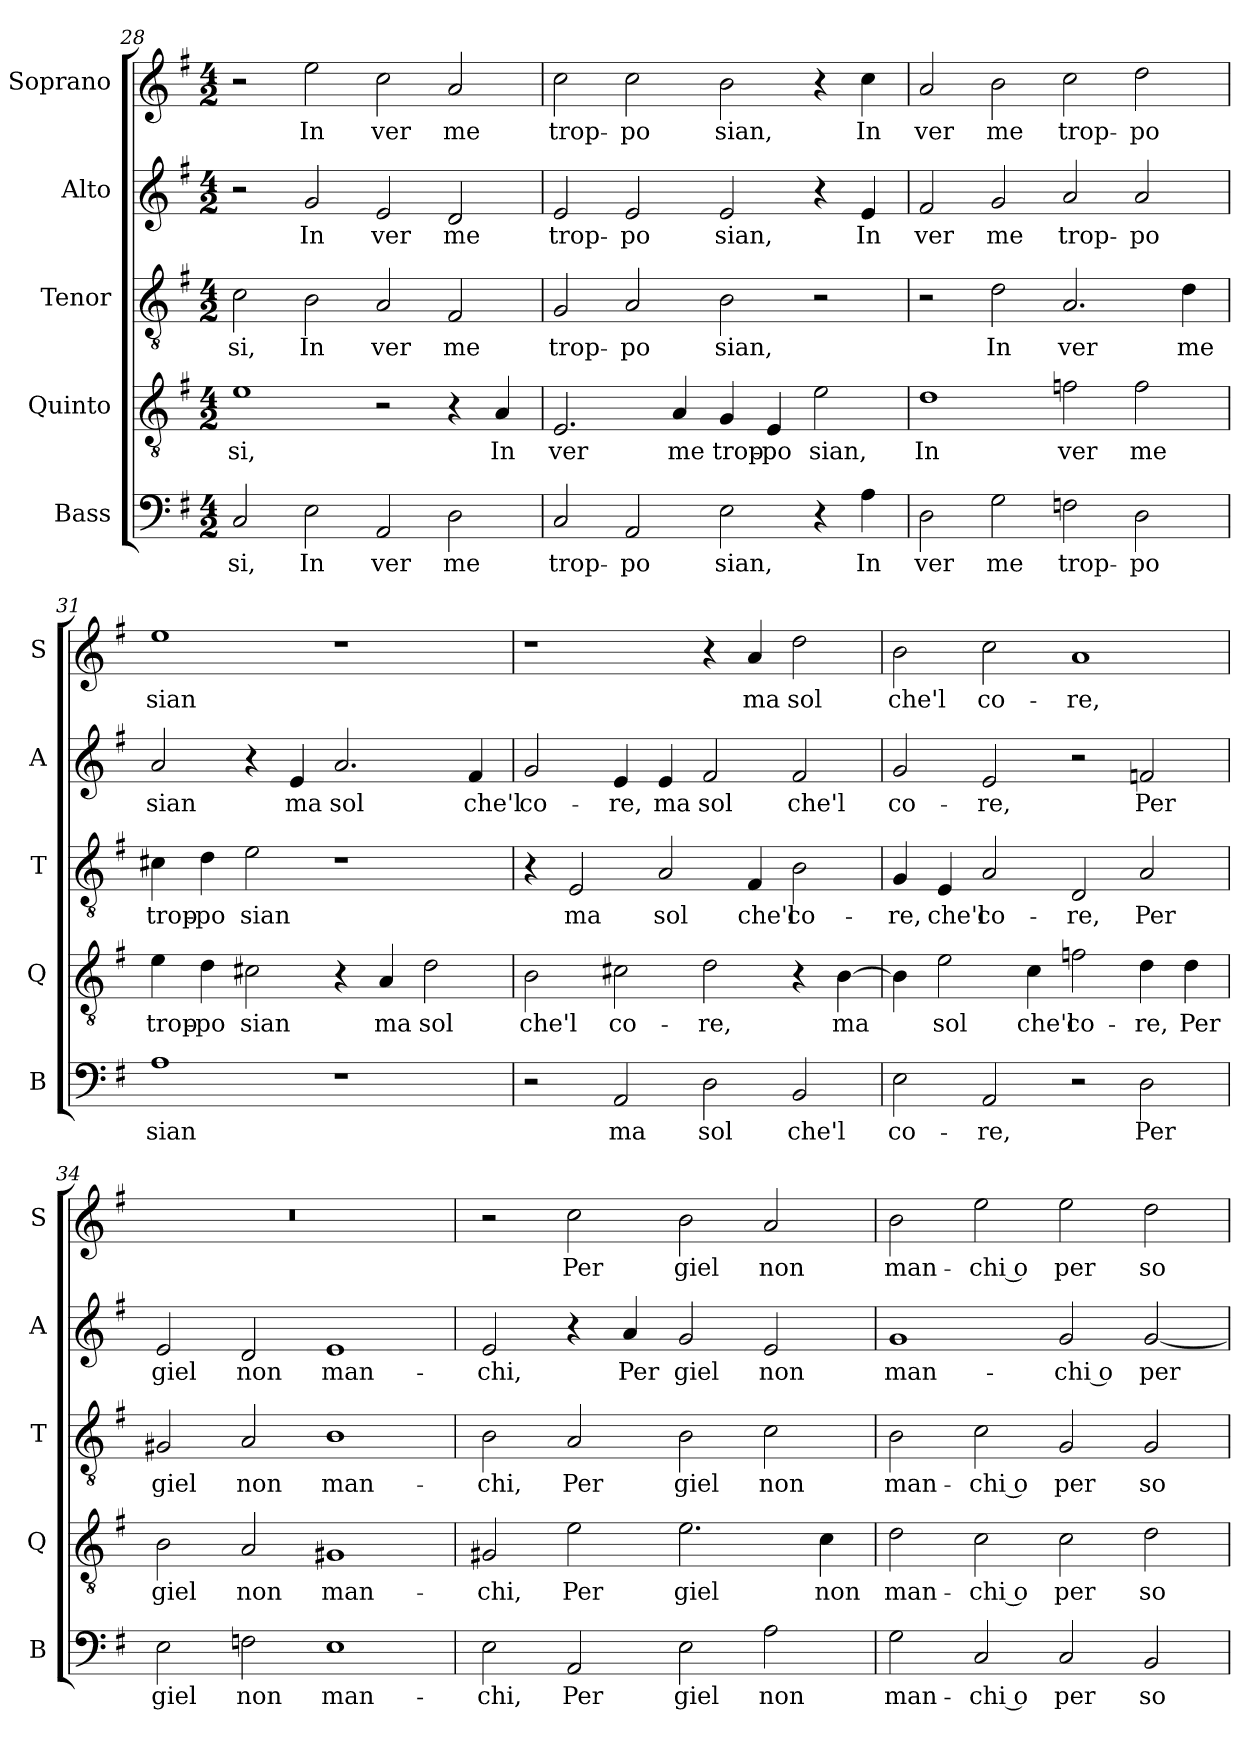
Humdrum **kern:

**kern	**text	**kern	**text	**kern	**text	**kern	**text	**kern	**text
*part5	*part5	*part4	*part4	*part3	*part3	*part2	*part2	*part1	*part1
*staff5	*staff5	*staff4	*staff4	*staff3	*staff3	*staff2	*staff2	*staff1	*staff1
*I"Bass	*	*I"Quinto	*	*I"Tenor	*	*I"Alto	*	*I"Soprano	*
*I'B	*	*I'Q	*	*I'T	*	*I'A	*	*I'S	*
!!LO:PB:g=z
*clefF4	*	*clefGv2	*	*clefGv2	*	*clefG2	*	*clefG2	*
*k[f#]	*	*k[f#]	*	*k[f#]	*	*k[f#]	*	*k[f#]	*
*G:	*	*G:	*	*G:	*	*G:	*	*G:	*
*M4/2	*	*M4/2	*	*M4/2	*	*M4/2	*	*M4/2	*
=28	=28	=28	=28	=28	=28	=28	=28	=28	=28
!	!LO:LY:b	!	!LO:LY:b	!	!LO:LY:b	!	!	!	!
2C/	-si,	1e	-si,	2c\	-si,	2r	.	2r	.
!	!LO:LY:b	!	!	!	!LO:LY:b	!	!LO:LY:b	!	!LO:LY:b
2E\	In	.	.	2B\	In	2g/	In	2ee\	In
!	!LO:LY:b	!	!	!	!LO:LY:b	!	!LO:LY:b	!	!LO:LY:b
2AA/	ver	2r	.	2A/	ver	2e/	ver	2cc\	ver
!	!LO:LY:b	!	!	!	!LO:LY:b	!	!LO:LY:b	!	!LO:LY:b
2D\	me	4r	.	2F#/	me	2d/	me	2a/	me
!	!	!	!LO:LY:b	!	!	!	!	!	!
.	.	4A/	In	.	.	.	.	.	.
=29	=29	=29	=29	=29	=29	=29	=29	=29	=29
!	!LO:LY:b	!	!LO:LY:b	!	!LO:LY:b	!	!LO:LY:b	!	!LO:LY:b
2C/	trop-	2.E/	ver	2G/	trop-	2e/	trop-	2cc\	trop-
!	!LO:LY:b	!	!	!	!LO:LY:b	!	!LO:LY:b	!	!LO:LY:b
2AA/	-po	.	.	2A/	-po	2e/	-po	2cc\	-po
!	!	!	!LO:LY:b	!	!	!	!	!	!
.	.	4A/	me	.	.	.	.	.	.
!	!LO:LY:b	!	!LO:LY:b	!	!LO:LY:b	!	!LO:LY:b	!	!LO:LY:b
2E\	sian,	4G/	trop-	2B\	sian,	2e/	sian,	2b\	sian,
!	!	!	!LO:LY:b	!	!	!	!	!	!
.	.	4E/	-po	.	.	.	.	.	.
!	!	!	!LO:LY:b	!	!	!	!	!	!
4r	.	2e\	sian,	2r	.	4r	.	4r	.
!	!LO:LY:b	!	!	!	!	!	!LO:LY:b	!	!LO:LY:b
4A\	In	.	.	.	.	4e/	In	4cc\	In
=30	=30	=30	=30	=30	=30	=30	=30	=30	=30
!	!LO:LY:b	!	!LO:LY:b	!	!	!	!LO:LY:b	!	!LO:LY:b
2D\	ver	1d	In	2r	.	2f#/	ver	2a/	ver
!	!LO:LY:b	!	!	!	!LO:LY:b	!	!LO:LY:b	!	!LO:LY:b
2G\	me	.	.	2d\	In	2g/	me	2b\	me
!	!LO:LY:b	!	!LO:LY:b	!	!LO:LY:b	!	!LO:LY:b	!	!LO:LY:b
2Fn\	trop-	2fn\	ver	2.A/	ver	2a/	trop-	2cc\	trop-
!	!LO:LY:b	!	!LO:LY:b	!	!	!	!LO:LY:b	!	!LO:LY:b
2D\	-po	2f\	me	.	.	2a/	-po	2dd\	-po
!	!	!	!	!	!LO:LY:b	!	!	!	!
.	.	.	.	4d\	me	.	.	.	.
=31	=31	=31	=31	=31	=31	=31	=31	=31	=31
!	!LO:LY:b	!	!LO:LY:b	!	!LO:LY:b	!	!LO:LY:b	!	!LO:LY:b
1A	sian	4e\	trop-	4c#X\	trop-	2a/	sian	1ee	sian
!	!	!	!LO:LY:b	!	!LO:LY:b	!	!	!	!
.	.	4d\	-po	4d\	-po	.	.	.	.
!	!	!	!LO:LY:b	!	!LO:LY:b	!	!	!	!
.	.	2c#X\	sian	2e\	sian	4r	.	.	.
!	!	!	!	!	!	!	!LO:LY:b	!	!
.	.	.	.	.	.	4e/	ma	.	.
!	!	!	!	!	!	!	!LO:LY:b	!	!
1r	.	4r	.	1r	.	2.a/	sol	1r	.
!	!	!	!LO:LY:b	!	!	!	!	!	!
.	.	4A/	ma	.	.	.	.	.	.
!	!	!	!LO:LY:b	!	!	!	!	!	!
.	.	2d\	sol	.	.	.	.	.	.
!	!	!	!	!	!	!	!LO:LY:b	!	!
.	.	.	.	.	.	4f#/	che'l	.	.
!!LO:LB:g=z
=32	=32	=32	=32	=32	=32	=32	=32	=32	=32
!	!	!	!LO:LY:b	!	!	!	!LO:LY:b	!	!
2r	.	2B\	che'l	4r	.	2g/	co-	1r	.
!	!	!	!	!	!LO:LY:b	!	!	!	!
.	.	.	.	2E/	ma	.	.	.	.
!	!LO:LY:b	!	!LO:LY:b	!	!	!	!LO:LY:b	!	!
2AA/	ma	2c#X\	co-	.	.	4e/	-re,	.	.
!	!	!	!	!	!LO:LY:b	!	!LO:LY:b	!	!
.	.	.	.	2A/	sol	4e/	ma	.	.
!	!LO:LY:b	!	!LO:LY:b	!	!	!	!LO:LY:b	!	!
2D\	sol	2d\	-re,	.	.	2f#/	sol	4r	.
!	!	!	!	!	!LO:LY:b	!	!	!	!LO:LY:b
.	.	.	.	4F#/	che'l	.	.	4a/	ma
!	!LO:LY:b	!	!	!	!LO:LY:b	!	!LO:LY:b	!	!LO:LY:b
2BB/	che'l	4r	.	2B\	co-	2f#/	che'l	2dd\	sol
!	!	!	!LO:LY:b	!	!	!	!	!	!
.	.	[4B\	ma	.	.	.	.	.	.
=33	=33	=33	=33	=33	=33	=33	=33	=33	=33
!	!LO:LY:b	!	!	!	!LO:LY:b	!	!LO:LY:b	!	!LO:LY:b
2E\	co-	4B\]	.	4G/	-re,	2g/	co-	2b\	che'l
!	!	!	!LO:LY:b	!	!LO:LY:b	!	!	!	!
.	.	2e\	sol	4E/	che'l	.	.	.	.
!	!LO:LY:b	!	!	!	!LO:LY:b	!	!LO:LY:b	!	!LO:LY:b
2AA/	-re,	.	.	2A/	co-	2e/	-re,	2cc\	co-
!	!	!	!LO:LY:b	!	!	!	!	!	!
.	.	4c\	che'l	.	.	.	.	.	.
!	!	!	!LO:LY:b	!	!LO:LY:b	!	!	!	!LO:LY:b
2r	.	2fn\	co-	2D/	-re,	2r	.	1a	-re,
!	!LO:LY:b	!	!LO:LY:b	!	!LO:LY:b	!	!LO:LY:b	!	!
2D\	Per	4d\	-re,	2A/	Per	2fn/	Per	.	.
!	!	!	!LO:LY:b	!	!	!	!	!	!
.	.	4d\	Per	.	.	.	.	.	.
=34	=34	=34	=34	=34	=34	=34	=34	=34	=34
!	!LO:LY:b	!	!LO:LY:b	!	!LO:LY:b	!	!LO:LY:b	!	!
2E\	giel	2B\	giel	2G#X/	giel	2e/	giel	0r	.
!	!LO:LY:b	!	!LO:LY:b	!	!LO:LY:b	!	!LO:LY:b	!	!
2Fn\	non	2A/	non	2A/	non	2d/	non	.	.
!	!LO:LY:b	!	!LO:LY:b	!	!LO:LY:b	!	!LO:LY:b	!	!
1E	man-	1G#X	man-	1B	man-	1e	man-	.	.
!!LO:LB:g=z
=35	=35	=35	=35	=35	=35	=35	=35	=35	=35
!	!LO:LY:b	!	!LO:LY:b	!	!LO:LY:b	!	!LO:LY:b	!	!
2E\	-chi,	2G#X/	-chi,	2B\	-chi,	2e/	-chi,	2r	.
!	!LO:LY:b	!	!LO:LY:b	!	!LO:LY:b	!	!	!	!LO:LY:b
2AA/	Per	2e\	Per	2A/	Per	4r	.	2cc\	Per
!	!	!	!	!	!	!	!LO:LY:b	!	!
.	.	.	.	.	.	4a/	Per	.	.
!	!LO:LY:b	!	!LO:LY:b	!	!LO:LY:b	!	!LO:LY:b	!	!LO:LY:b
2E\	giel	2.e\	giel	2B\	giel	2g/	giel	2b\	giel
!	!LO:LY:b	!	!	!	!LO:LY:b	!	!LO:LY:b	!	!LO:LY:b
2A\	non	.	.	2c\	non	2e/	non	2a/	non
!	!	!	!LO:LY:b	!	!	!	!	!	!
.	.	4c\	non	.	.	.	.	.	.
=36	=36	=36	=36	=36	=36	=36	=36	=36	=36
!	!LO:LY:b	!	!LO:LY:b	!	!LO:LY:b	!	!LO:LY:b	!	!LO:LY:b
2G\	man-	2d\	man-	2B\	man-	1g	man-	2b\	man-
!	!LO:LY:b	!	!LO:LY:b	!	!LO:LY:b	!	!	!	!LO:LY:b
2C/	-chi o	2c\	-chi o	2c\	-chi o	.	.	2ee\	-chi o
!	!LO:LY:b	!	!LO:LY:b	!	!LO:LY:b	!	!LO:LY:b	!	!LO:LY:b
2C/	per	2c\	per	2G/	per	2g/	-chi o	2ee\	per
!	!LO:LY:b	!	!LO:LY:b	!	!LO:LY:b	!	!LO:LY:b	!	!LO:LY:b
2BB/	so-	2d\	so-	2G/	so-	[2g/	per	2dd\	so-
=	=	=	=	=	=	=	=	=	=
*-	*-	*-	*-	*-	*-	*-	*-	*-	*-
